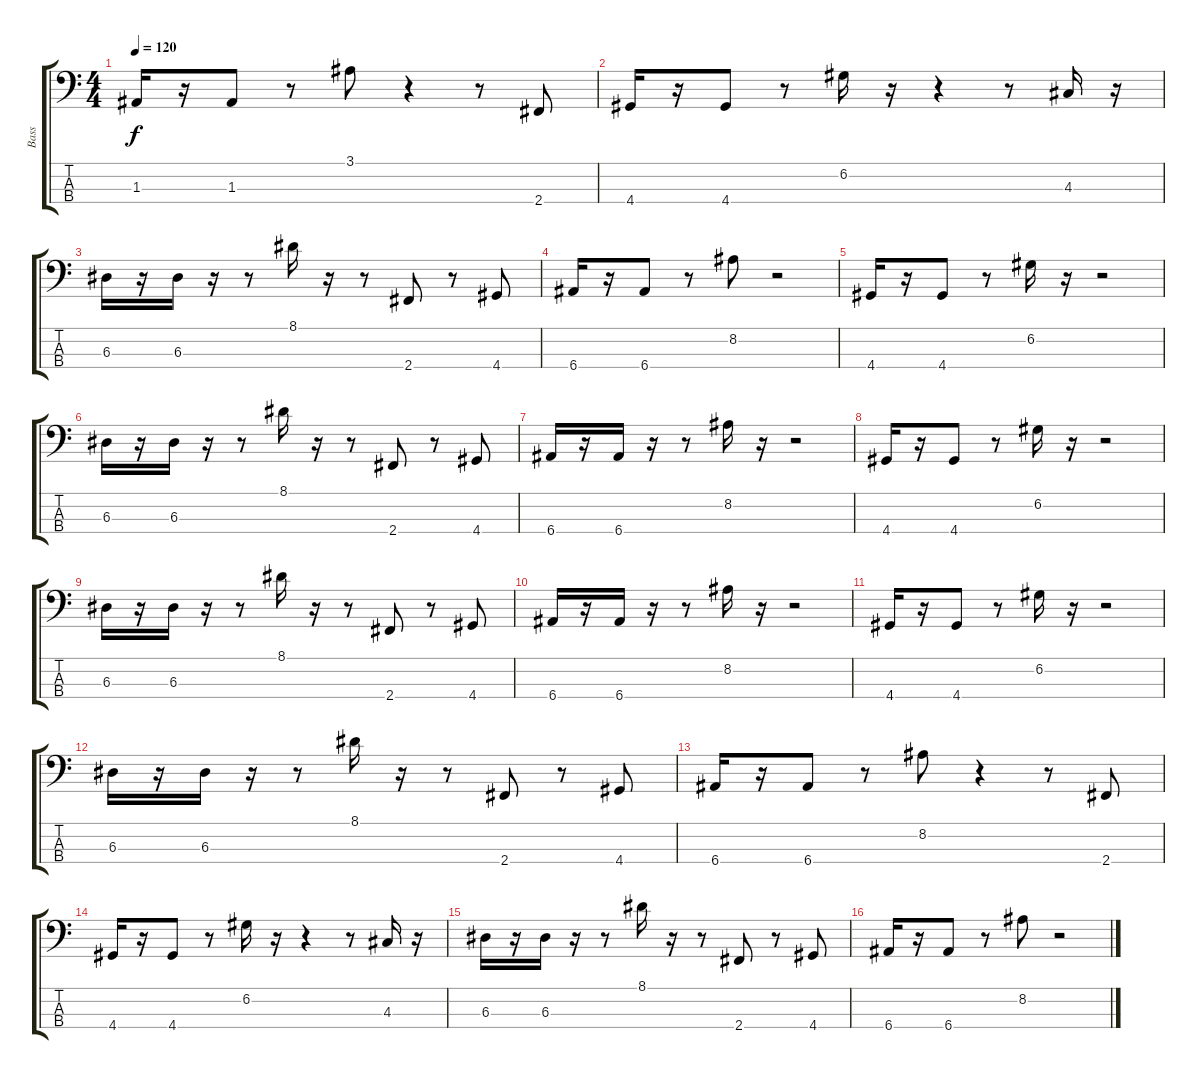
\track ("Bass" "Bass") {instrument fretlessbass}
\staff {score tabs}
\tuning (G2 D2 A1 E1) {hide}
\ts (4 4)
\tempo 120
\clef f4
\ks c
1.3.16{dy f instrument fretlessbass} r.16 1.3.8 r.8 3.1.8 r.4 r.8 2.4.8 |
4.4.16 r.16 4.4.8 r.8 6.2.16 r.16 r.4 r.8 4.3.16 r.16 |
6.3.16 r.16 6.3.16 r.16 r.8 8.1.16 r.16 r.8 2.4.8 r.8 4.4.8 |
6.4.16 r.16 6.4.8 r.8 8.2.8 r.2 |
4.4.16 r.16 4.4.8 r.8 6.2.16 r.16 r.2 |
6.3.16 r.16 6.3.16 r.16 r.8 8.1.16 r.16 r.8 2.4.8 r.8 4.4.8 |
6.4.16 r.16 6.4.16 r.16 r.8 8.2.16 r.16 r.2 |
4.4.16 r.16 4.4.8 r.8 6.2.16 r.16 r.2 |
6.3.16 r.16 6.3.16 r.16 r.8 8.1.16 r.16 r.8 2.4.8 r.8 4.4.8 |
6.4.16 r.16 6.4.16 r.16 r.8 8.2.16 r.16 r.2 |
4.4.16 r.16 4.4.8 r.8 6.2.16 r.16 r.2 |
6.3.16 r.16 6.3.16 r.16 r.8 8.1.16 r.16 r.8 2.4.8 r.8 4.4.8 |
6.4.16 r.16 6.4.8 r.8 8.2.8 r.4 r.8 2.4.8 |
4.4.16 r.16 4.4.8 r.8 6.2.16 r.16 r.4 r.8 4.3.16 r.16 |
6.3.16 r.16 6.3.16 r.16 r.8 8.1.16 r.16 r.8 2.4.8 r.8 4.4.8 |
6.4.16 r.16 6.4.8 r.8 8.2.8 r.2
